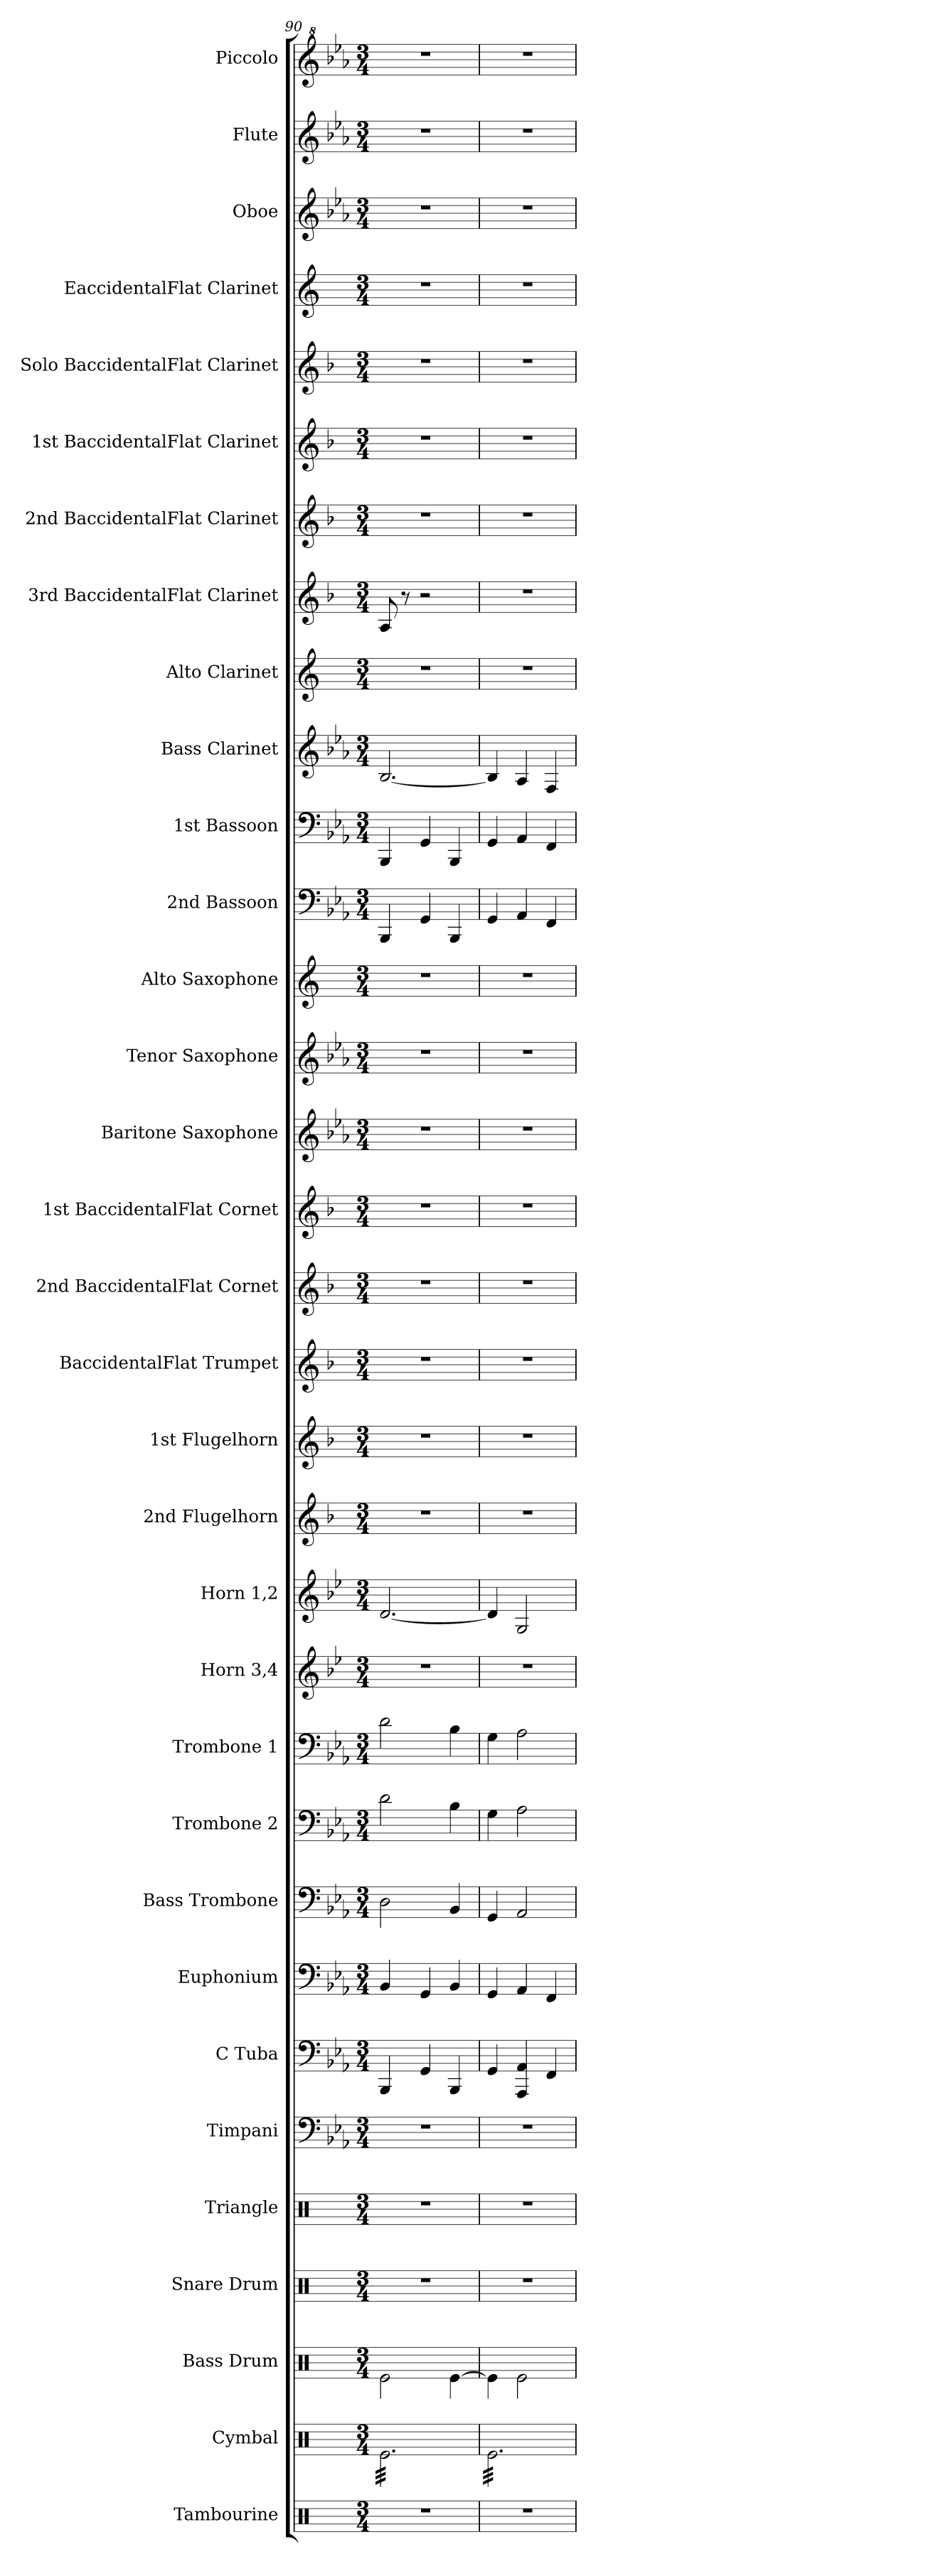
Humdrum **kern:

**kern	**kern	**kern	**kern	**kern	**kern	**kern	**kern	**kern	**kern	**kern	**kern	**kern	**kern	**kern	**kern	**kern	**kern	**kern	**kern	**kern	**kern	**kern	**kern	**kern	**kern	**kern	**kern	**kern	**kern	**kern	**kern	**kern
*part33	*part32	*part31	*part30	*part29	*part28	*part27	*part26	*part25	*part24	*part23	*part22	*part21	*part20	*part19	*part18	*part17	*part16	*part15	*part14	*part13	*part12	*part11	*part10	*part9	*part8	*part7	*part6	*part5	*part4	*part3	*part2	*part1
*staff33	*staff32	*staff31	*staff30	*staff29	*staff28	*staff27	*staff26	*staff25	*staff24	*staff23	*staff22	*staff21	*staff20	*staff19	*staff18	*staff17	*staff16	*staff15	*staff14	*staff13	*staff12	*staff11	*staff10	*staff9	*staff8	*staff7	*staff6	*staff5	*staff4	*staff3	*staff2	*staff1
*I"Tambourine	*I"Cymbal	*I"Bass Drum	*I"Snare Drum	*I"Triangle	*I"Timpani	*I"C Tuba	*I"Euphonium	*I"Bass Trombone	*I"Trombone 2	*I"Trombone 1	*I"Horn 3,4	*I"Horn 1,2	*I"2nd Flugelhorn	*I"1st Flugelhorn	*I"BaccidentalFlat Trumpet	*I"2nd BaccidentalFlat Cornet	*I"1st BaccidentalFlat Cornet	*I"Baritone Saxophone	*I"Tenor Saxophone	*I"Alto Saxophone	*I"2nd Bassoon	*I"1st Bassoon	*I"Bass Clarinet	*I"Alto Clarinet	*I"3rd BaccidentalFlat Clarinet	*I"2nd BaccidentalFlat Clarinet	*I"1st BaccidentalFlat Clarinet	*I"Solo BaccidentalFlat Clarinet	*I"EaccidentalFlat Clarinet	*I"Oboe	*I"Flute	*I"Piccolo
*I'Tamb.	*I'Cym.	*I'B. Dr.	*I'Sn. Dr.	*I'Trgl.	*I'Timp.	*I'C Tu.	*I'Eu.	*I'B. Trb.	*I'Trb. 2	*I'Trb. 1	*I'Hn. 3,4	*I'Hn. 1,2	*I'2nd Flghn.	*I'1st Flghn.	*I'BaccidentalFlat Tpt.	*I'2nd BaccidentalFlat Cnt.	*I'1st BaccidentalFlat Cnt.	*I'Bar. Sax.	*I'T. Sax.	*I'A. Sax.	*I'2nd Bsn.	*I'1st Bsn.	*I'B. Cl.	*I'A. Cl.	*I'3rd BaccidentalFlat Cl.	*I'2nd BaccidentalFlat Cl.	*I'1st BaccidentalFlat Cl.	*I'Solo BaccidentalFlat Cl.	*I'EaccidentalFlat Cl.	*I'Ob.	*I'Fl.	*I'Picc.
*clefX	*clefX	*clefX	*clefX	*clefX	*clefF4	*clefF4	*clefF4	*clefF4	*clefF4	*clefF4	*clefG2	*clefG2	*clefG2	*clefG2	*clefG2	*clefG2	*clefG2	*clefG2	*clefG2	*clefG2	*clefF4	*clefF4	*clefG2	*clefG2	*clefG2	*clefG2	*clefG2	*clefG2	*clefG2	*clefG2	*clefG2	*clefG^2
*	*	*	*	*	*	*	*	*	*	*	*ITrd4c7	*ITrd4c7	*ITrd1c2	*ITrd1c2	*ITrd1c2	*ITrd1c2	*ITrd1c2	*ITrd12c21	*ITrd8c14	*ITrd5c9	*	*	*ITrd8c14	*ITrd5c9	*ITrd1c2	*ITrd1c2	*ITrd1c2	*ITrd1c2	*ITrd-2c-3	*	*	*ITrd-7c-12
*k[]	*k[]	*k[]	*k[]	*k[]	*k[b-e-a-]	*k[b-e-a-]	*k[b-e-a-]	*k[b-e-a-]	*k[b-e-a-]	*k[b-e-a-]	*k[b-e-a-]	*k[b-e-a-]	*k[b-e-a-]	*k[b-e-a-]	*k[b-e-a-]	*k[b-e-a-]	*k[b-e-a-]	*k[b-e-a-]	*k[b-e-a-]	*k[b-e-a-]	*k[b-e-a-]	*k[b-e-a-]	*k[b-e-a-]	*k[b-e-a-]	*k[b-e-a-]	*k[b-e-a-]	*k[b-e-a-]	*k[b-e-a-]	*k[b-e-a-]	*k[b-e-a-]	*k[b-e-a-]	*k[b-e-a-]
*M3/4	*M3/4	*M3/4	*M3/4	*M3/4	*M3/4	*M3/4	*M3/4	*M3/4	*M3/4	*M3/4	*M3/4	*M3/4	*M3/4	*M3/4	*M3/4	*M3/4	*M3/4	*M3/4	*M3/4	*M3/4	*M3/4	*M3/4	*M3/4	*M3/4	*M3/4	*M3/4	*M3/4	*M3/4	*M3/4	*M3/4	*M3/4	*M3/4
=90	=90	=90	=90	=90	=90	=90	=90	=90	=90	=90	=90	=90	=90	=90	=90	=90	=90	=90	=90	=90	=90	=90	=90	=90	=90	=90	=90	=90	=90	=90	=90	=90
*	*tremolo	*	*	*	*	*	*	*	*	*	*	*	*	*	*	*	*	*	*	*	*	*	*	*	*	*	*	*	*	*	*	*
2.r	32Re\LLL	2Re\	2.r	2.r	2.r	4BBB-/	4BB-/	2D\	2d\	2d\	2.r	[2.G/	2.r	2.r	2.r	2.r	2.r	2.r	2.r	2.r	4BBB-/	4BBB-/	[2.BB-/	2.r	8G/	2.r	2.r	2.r	2.r	2.r	2.r	2.r
.	32Re\	.	.	.	.	.	.	.	.	.	.	.	.	.	.	.	.	.	.	.	.	.	.	.	.	.	.	.	.	.	.	.
.	32Re\	.	.	.	.	.	.	.	.	.	.	.	.	.	.	.	.	.	.	.	.	.	.	.	.	.	.	.	.	.	.	.
.	32Re\	.	.	.	.	.	.	.	.	.	.	.	.	.	.	.	.	.	.	.	.	.	.	.	.	.	.	.	.	.	.	.
.	32Re\	.	.	.	.	.	.	.	.	.	.	.	.	.	.	.	.	.	.	.	.	.	.	.	8r	.	.	.	.	.	.	.
.	32Re\	.	.	.	.	.	.	.	.	.	.	.	.	.	.	.	.	.	.	.	.	.	.	.	.	.	.	.	.	.	.	.
.	32Re\	.	.	.	.	.	.	.	.	.	.	.	.	.	.	.	.	.	.	.	.	.	.	.	.	.	.	.	.	.	.	.
.	32Re\	.	.	.	.	.	.	.	.	.	.	.	.	.	.	.	.	.	.	.	.	.	.	.	.	.	.	.	.	.	.	.
.	32Re\	.	.	.	.	4GG/	4GG/	.	.	.	.	.	.	.	.	.	.	.	.	.	4GG/	4GG/	.	.	2r	.	.	.	.	.	.	.
.	32Re\	.	.	.	.	.	.	.	.	.	.	.	.	.	.	.	.	.	.	.	.	.	.	.	.	.	.	.	.	.	.	.
.	32Re\	.	.	.	.	.	.	.	.	.	.	.	.	.	.	.	.	.	.	.	.	.	.	.	.	.	.	.	.	.	.	.
.	32Re\	.	.	.	.	.	.	.	.	.	.	.	.	.	.	.	.	.	.	.	.	.	.	.	.	.	.	.	.	.	.	.
.	32Re\	.	.	.	.	.	.	.	.	.	.	.	.	.	.	.	.	.	.	.	.	.	.	.	.	.	.	.	.	.	.	.
.	32Re\	.	.	.	.	.	.	.	.	.	.	.	.	.	.	.	.	.	.	.	.	.	.	.	.	.	.	.	.	.	.	.
.	32Re\	.	.	.	.	.	.	.	.	.	.	.	.	.	.	.	.	.	.	.	.	.	.	.	.	.	.	.	.	.	.	.
.	32Re\	.	.	.	.	.	.	.	.	.	.	.	.	.	.	.	.	.	.	.	.	.	.	.	.	.	.	.	.	.	.	.
.	32Re\	[4Re\	.	.	.	4BBB-/	4BB-/	4BB-/	4B-\	4B-\	.	.	.	.	.	.	.	.	.	.	4BBB-/	4BBB-/	.	.	.	.	.	.	.	.	.	.
.	32Re\	.	.	.	.	.	.	.	.	.	.	.	.	.	.	.	.	.	.	.	.	.	.	.	.	.	.	.	.	.	.	.
.	32Re\	.	.	.	.	.	.	.	.	.	.	.	.	.	.	.	.	.	.	.	.	.	.	.	.	.	.	.	.	.	.	.
.	32Re\	.	.	.	.	.	.	.	.	.	.	.	.	.	.	.	.	.	.	.	.	.	.	.	.	.	.	.	.	.	.	.
.	32Re\	.	.	.	.	.	.	.	.	.	.	.	.	.	.	.	.	.	.	.	.	.	.	.	.	.	.	.	.	.	.	.
.	32Re\	.	.	.	.	.	.	.	.	.	.	.	.	.	.	.	.	.	.	.	.	.	.	.	.	.	.	.	.	.	.	.
.	32Re\	.	.	.	.	.	.	.	.	.	.	.	.	.	.	.	.	.	.	.	.	.	.	.	.	.	.	.	.	.	.	.
.	32Re\JJJ	.	.	.	.	.	.	.	.	.	.	.	.	.	.	.	.	.	.	.	.	.	.	.	.	.	.	.	.	.	.	.
=91	=91	=91	=91	=91	=91	=91	=91	=91	=91	=91	=91	=91	=91	=91	=91	=91	=91	=91	=91	=91	=91	=91	=91	=91	=91	=91	=91	=91	=91	=91	=91	=91
2.r	32Re\LLL	4Re\]	2.r	2.r	2.r	4GG/	4GG/	4GG/	4G\	4G\	2.r	4G/]	2.r	2.r	2.r	2.r	2.r	2.r	2.r	2.r	4GG/	4GG/	4BB-/]	2.r	2.r	2.r	2.r	2.r	2.r	2.r	2.r	2.r
.	32Re\	.	.	.	.	.	.	.	.	.	.	.	.	.	.	.	.	.	.	.	.	.	.	.	.	.	.	.	.	.	.	.
.	32Re\	.	.	.	.	.	.	.	.	.	.	.	.	.	.	.	.	.	.	.	.	.	.	.	.	.	.	.	.	.	.	.
.	32Re\	.	.	.	.	.	.	.	.	.	.	.	.	.	.	.	.	.	.	.	.	.	.	.	.	.	.	.	.	.	.	.
.	32Re\	.	.	.	.	.	.	.	.	.	.	.	.	.	.	.	.	.	.	.	.	.	.	.	.	.	.	.	.	.	.	.
.	32Re\	.	.	.	.	.	.	.	.	.	.	.	.	.	.	.	.	.	.	.	.	.	.	.	.	.	.	.	.	.	.	.
.	32Re\	.	.	.	.	.	.	.	.	.	.	.	.	.	.	.	.	.	.	.	.	.	.	.	.	.	.	.	.	.	.	.
.	32Re\	.	.	.	.	.	.	.	.	.	.	.	.	.	.	.	.	.	.	.	.	.	.	.	.	.	.	.	.	.	.	.
.	32Re\	2Re\	.	.	.	4AAA-/ 4AA-/	4AA-/	2AA-/	2A-\	2A-\	.	2C/	.	.	.	.	.	.	.	.	4AA-/	4AA-/	4AA-/	.	.	.	.	.	.	.	.	.
.	32Re\	.	.	.	.	.	.	.	.	.	.	.	.	.	.	.	.	.	.	.	.	.	.	.	.	.	.	.	.	.	.	.
.	32Re\	.	.	.	.	.	.	.	.	.	.	.	.	.	.	.	.	.	.	.	.	.	.	.	.	.	.	.	.	.	.	.
.	32Re\	.	.	.	.	.	.	.	.	.	.	.	.	.	.	.	.	.	.	.	.	.	.	.	.	.	.	.	.	.	.	.
.	32Re\	.	.	.	.	.	.	.	.	.	.	.	.	.	.	.	.	.	.	.	.	.	.	.	.	.	.	.	.	.	.	.
.	32Re\	.	.	.	.	.	.	.	.	.	.	.	.	.	.	.	.	.	.	.	.	.	.	.	.	.	.	.	.	.	.	.
.	32Re\	.	.	.	.	.	.	.	.	.	.	.	.	.	.	.	.	.	.	.	.	.	.	.	.	.	.	.	.	.	.	.
.	32Re\	.	.	.	.	.	.	.	.	.	.	.	.	.	.	.	.	.	.	.	.	.	.	.	.	.	.	.	.	.	.	.
.	32Re\	.	.	.	.	4FF/	4FF/	.	.	.	.	.	.	.	.	.	.	.	.	.	4FF/	4FF/	4FF/	.	.	.	.	.	.	.	.	.
.	32Re\	.	.	.	.	.	.	.	.	.	.	.	.	.	.	.	.	.	.	.	.	.	.	.	.	.	.	.	.	.	.	.
.	32Re\	.	.	.	.	.	.	.	.	.	.	.	.	.	.	.	.	.	.	.	.	.	.	.	.	.	.	.	.	.	.	.
.	32Re\	.	.	.	.	.	.	.	.	.	.	.	.	.	.	.	.	.	.	.	.	.	.	.	.	.	.	.	.	.	.	.
.	32Re\	.	.	.	.	.	.	.	.	.	.	.	.	.	.	.	.	.	.	.	.	.	.	.	.	.	.	.	.	.	.	.
.	32Re\	.	.	.	.	.	.	.	.	.	.	.	.	.	.	.	.	.	.	.	.	.	.	.	.	.	.	.	.	.	.	.
.	32Re\	.	.	.	.	.	.	.	.	.	.	.	.	.	.	.	.	.	.	.	.	.	.	.	.	.	.	.	.	.	.	.
.	32Re\JJJ	.	.	.	.	.	.	.	.	.	.	.	.	.	.	.	.	.	.	.	.	.	.	.	.	.	.	.	.	.	.	.
*	*Xtremolo	*	*	*	*	*	*	*	*	*	*	*	*	*	*	*	*	*	*	*	*	*	*	*	*	*	*	*	*	*	*	*
=	=	=	=	=	=	=	=	=	=	=	=	=	=	=	=	=	=	=	=	=	=	=	=	=	=	=	=	=	=	=	=	=
*-	*-	*-	*-	*-	*-	*-	*-	*-	*-	*-	*-	*-	*-	*-	*-	*-	*-	*-	*-	*-	*-	*-	*-	*-	*-	*-	*-	*-	*-	*-	*-	*-
